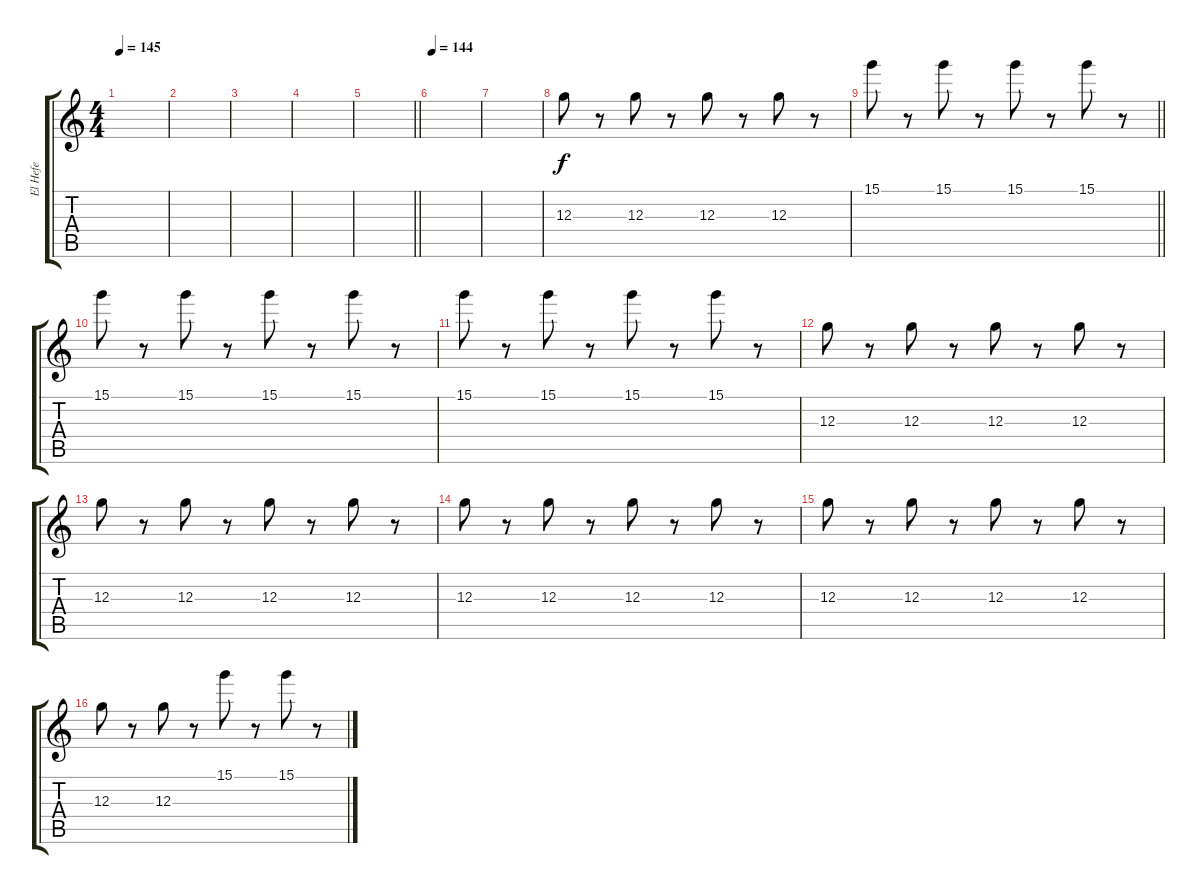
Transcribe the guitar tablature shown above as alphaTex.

\track ("El Hefe" "El Hefe") {instrument overdrivenguitar}
\staff {score tabs}
\tuning (E4 B3 G3 D3 A2 E2) {hide}
\ts (4 4)
\tempo 145
\clef g2
\ks c
|
|
|
|
\barLineRight lightlight
|
\section ("" "")
\tempo 144
|
|
12.3.8 r.8 12.3.8 r.8 12.3.8 r.8 12.3.8 r.8 |
\barLineRight lightlight
15.1.8 r.8 15.1.8 r.8 15.1.8 r.8 15.1.8 r.8 |
\section ("" "")
15.1.8 r.8 15.1.8 r.8 15.1.8 r.8 15.1.8 r.8 |
15.1.8 r.8 15.1.8 r.8 15.1.8 r.8 15.1.8 r.8 |
12.3.8 r.8 12.3.8 r.8 12.3.8 r.8 12.3.8 r.8 |
12.3.8 r.8 12.3.8 r.8 12.3.8 r.8 12.3.8 r.8 |
12.3.8 r.8 12.3.8 r.8 12.3.8 r.8 12.3.8 r.8 |
12.3.8 r.8 12.3.8 r.8 12.3.8 r.8 12.3.8 r.8 |
12.3.8 r.8 12.3.8 r.8 15.1.8 r.8 15.1.8 r.8
